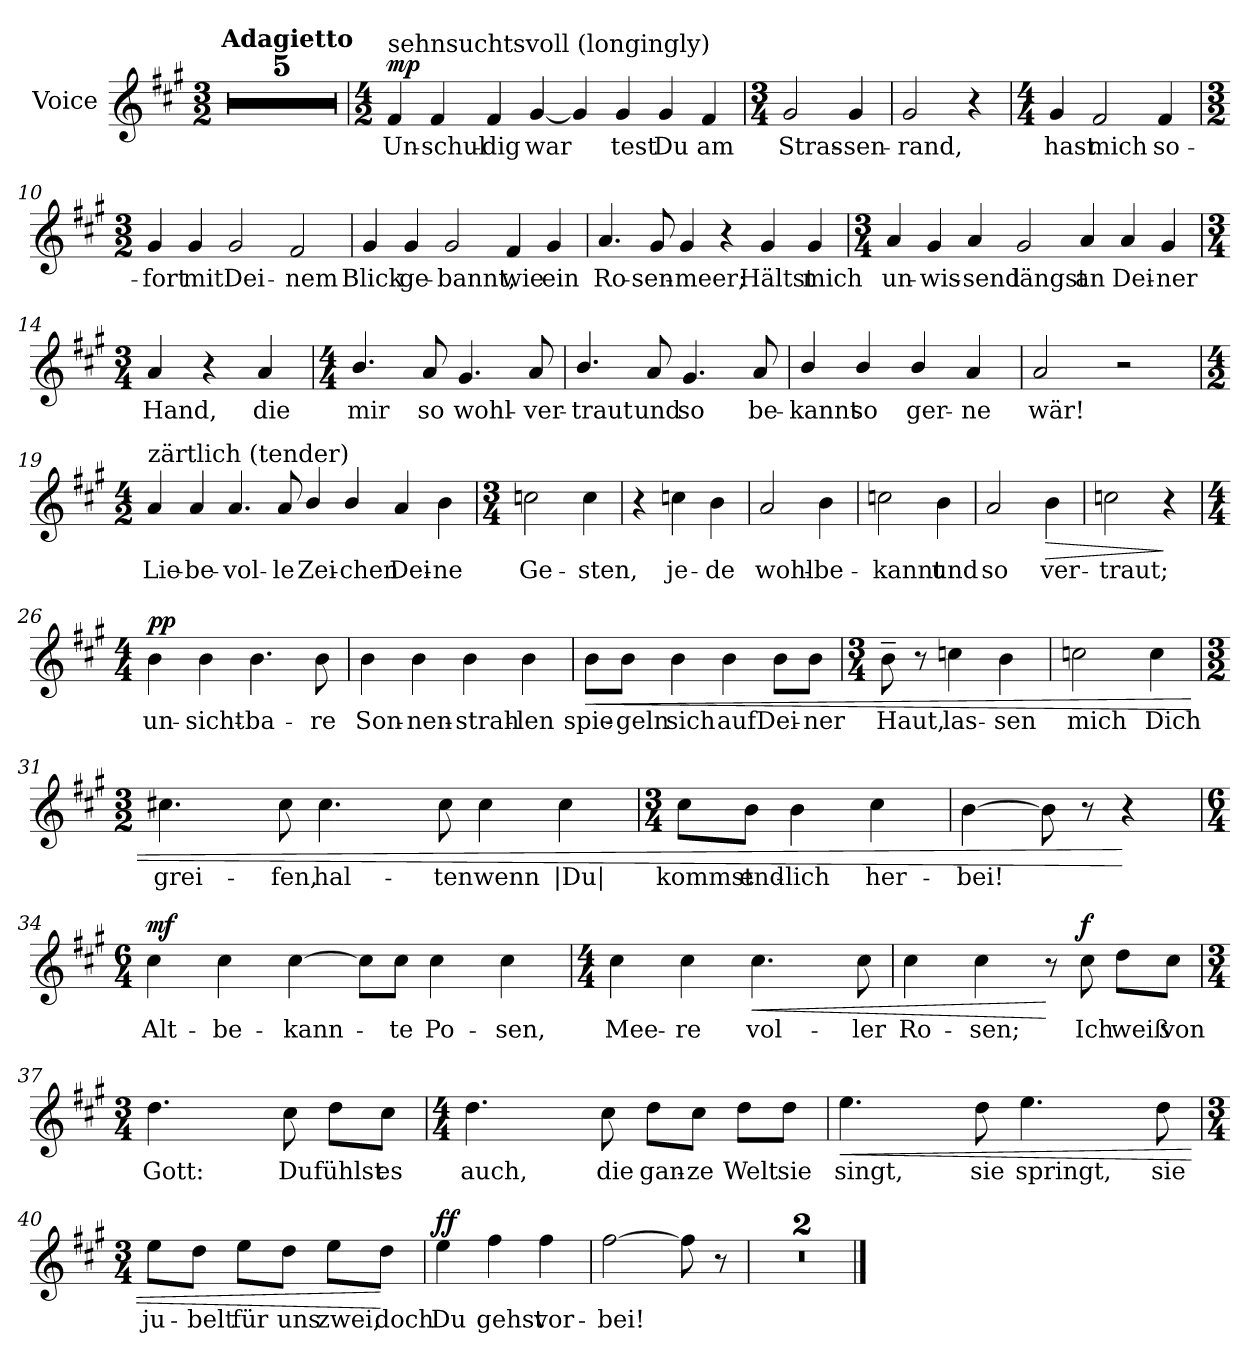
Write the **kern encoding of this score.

**kern	**text	**dynam
*part1	*part1	*part1
*staff1	*staff1	*staff1
*I"Voice	*	*
*I'V.	*	*
*clefG2	*	*
*k[f#c#g#]	*	*
*f#:	*	*
*M3/2	*	*
*MM72	*	*
=1	=1	=1
!LO:TX:a:B:t=Adagietto	!	!
1.r	.	.
=2	=2	=2
1.r	.	.
=3	=3	=3
1.r	.	.
=4	=4	=4
1.r	.	.
=5	=5	=5
1.r	.	.
=6	=6	=6
*M4/2	*	*
!LO:TX:a:t=sehnsuchtsvoll (longingly)	!	!
!	!LO:LY:b	!LO:DY:a
4f#/	Un-	mp
!	!LO:LY:b	!
4f#/	-schul-	.
!	!LO:LY:b	!
4f#/	-dig	.
!	!LO:LY:b	!
[<4g#/	war	.
4g#/]	.	.
!	!LO:LY:b	!
4g#/	test	.
!	!LO:LY:b	!
4g#/	Du	.
!	!LO:LY:b	!
4f#/	am	.
=7	=7	=7
*M3/4	*	*
!	!LO:LY:b	!
2g#/	Stras-	.
!	!LO:LY:b	!
4g#/	-sen-	.
!!LO:LB:g=z
=8	=8	=8
!	!LO:LY:b	!
2g#/	-rand,	.
4r	.	.
=9	=9	=9
*M4/4	*	*
!	!LO:LY:b	!
4g#/	hast	.
!	!LO:LY:b	!
2f#/	mich	.
!	!LO:LY:b	!
4f#/	so-	.
=10	=10	=10
*M3/2	*	*
!	!LO:LY:b	!
4g#/	-fort	.
!	!LO:LY:b	!
4g#/	mit	.
!	!LO:LY:b	!
2g#/	Dei-	.
!	!LO:LY:b	!
2f#/	-nem	.
=11	=11	=11
!	!LO:LY:b	!
4g#/	Blick	.
!	!LO:LY:b	!
4g#/	ge-	.
!	!LO:LY:b	!
2g#/	-bannt,	.
!	!LO:LY:b	!
4f#/	wie	.
!	!LO:LY:b	!
4g#/	ein	.
!!LO:LB:g=z
=12	=12	=12
!	!LO:LY:b	!
4.a/	Ro-	.
!	!LO:LY:b	!
8g#/	-sen-	.
!	!LO:LY:b	!
4g#/	-meer;	.
4r	.	.
!	!LO:LY:b	!
4g#/	Hältst	.
!	!LO:LY:b	!
4g#/	mich	.
=13	=13	=13
*M3/4+5/4	*	*
!	!LO:LY:b	!
4a/	un-	.
!	!LO:LY:b	!
4g#/	-wis-	.
!	!LO:LY:b	!
4a/	-send	.
!	!LO:LY:b	!
2g#/	längst	.
!	!LO:LY:b	!
4a/	an	.
!	!LO:LY:b	!
4a/	Dei-	.
!	!LO:LY:b	!
4g#/	-ner	.
!!LO:LB:g=z
=14	=14	=14
*M3/4	*	*
!	!LO:LY:b	!
4a/	Hand,	.
4r	.	.
!	!LO:LY:b	!
4a/	die	.
=15	=15	=15
*M4/4	*	*
!	!LO:LY:b	!
4.b/	mir	.
!	!LO:LY:b	!
8a/	so	.
!	!LO:LY:b	!
4.g#/	wohl-	.
!	!LO:LY:b	!
8a/	-ver-	.
=16	=16	=16
!	!LO:LY:b	!
4.b/	-traut	.
!	!LO:LY:b	!
8a/	und	.
!	!LO:LY:b	!
4.g#/	so	.
!	!LO:LY:b	!
8a/	be-	.
=17	=17	=17
!	!LO:LY:b	!
4b/	-kannt	.
!	!LO:LY:b	!
4b/	so	.
!	!LO:LY:b	!
4b/	ger-	.
!	!LO:LY:b	!
4a/	-ne	.
!!LO:LB:g=z
=18	=18	=18
!	!LO:LY:b	!
2a/	wär!	.
2r	.	.
=19	=19	=19
*M4/2	*	*
!LO:TX:a:t=zärtlich (tender)	!	!
!	!LO:LY:b	!
4a/	Lie-	.
!	!LO:LY:b	!
4a/	-be-	.
!	!LO:LY:b	!
4.a/	-vol-	.
!	!LO:LY:b	!
8a/	-le	.
!	!LO:LY:b	!
4b/	Zei-	.
!	!LO:LY:b	!
4b/	-chen	.
!	!LO:LY:b	!
4a/	Dei-	.
!	!LO:LY:b	!
4b\	-ne	.
=20	=20	=20
*M3/4	*	*
!	!LO:LY:b	!
2ccn\	Ge-	.
!	!LO:LY:b	!
4cc\	-sten,	.
=21	=21	=21
4r	.	.
!	!LO:LY:b	!
4ccn\	je-	.
!	!LO:LY:b	!
4b\	-de	.
!!LO:LB:g=z
=22	=22	=22
!	!LO:LY:b	!
2a/	wohl-	.
!	!LO:LY:b	!
4b\	-be-	.
=23	=23	=23
!	!LO:LY:b	!
2ccn\	-kannt	.
!	!LO:LY:b	!
4b\	und	.
=24	=24	=24
!	!LO:LY:b	!
2a/	so	.
!	!LO:LY:b	!LO:HP:b
4b\	ver-	>
=25	=25	=25
!	!LO:LY:b	!
2ccn\	-traut;	.
4r	.	]
=26	=26	=26
*M4/4	*	*
!	!LO:LY:b	!LO:DY:a
4b\	un-	pp
!	!LO:LY:b	!
4b\	-sicht-	.
!	!LO:LY:b	!
4.b\	-ba-	.
!	!LO:LY:b	!
8b\	-re	.
!!LO:LB:g=z
=27	=27	=27
!	!LO:LY:b	!
4b\	Son-	.
!	!LO:LY:b	!
4b\	-nen-	.
!	!LO:LY:b	!
4b\	-strah-	.
!	!LO:LY:b	!
4b\	-len	.
=28	=28	=28
!	!LO:LY:b	!LO:HP:b
8b\L	spie-	<
!	!LO:LY:b	!
8b\J	-geln	.
!	!LO:LY:b	!
4b\	sich	.
!	!LO:LY:b	!
4b\	auf	.
!	!LO:LY:b	!
8b\L	Dei-	.
!	!LO:LY:b	!
8b\J	-ner	.
=29	=29	=29
*M3/4	*	*
!	!LO:LY:b	!
8b~>\	Haut,	.
8r	.	.
!	!LO:LY:b	!
4ccn\	las-	.
!	!LO:LY:b	!
4b\	-sen	.
=30	=30	=30
!	!LO:LY:b	!
2ccn\	mich	.
!	!LO:LY:b	!
4cc\	Dich	.
!!LO:LB:g=z
=31	=31	=31
*M3/2	*	*
!LO:TX:a:B:t=poco accel.	!	!
!	!LO:LY:b	!
*^	*	*
*	*^	*	*
*	*	*^	*	*
*	*	*	*^	*	*
*	*	*	*	*^	*	*
*	*	*	*	*	*^	*	*
*	*	*	*	*	*	*^	*	*
*	*	*	*	*	*	*	*^	*	*
*	*	*	*	*	*	*	*	*^	*	*
*	*	*	*	*	*	*	*	*	*^	*	*
*	*	*	*	*	*	*	*	*	*	*^	*	*
*	*	*	*	*	*	*	*	*	*	*	*^	*	*
*	*	*	*	*	*	*	*	*	*	*	*	*^	*	*
4.cc#X\	16ryy	8ryy	8.ryy	4ryy	4ryy	4..ryy	2ryy	2ryy	2ryy	2.ryy	2ryy	2...ryy	1ryy	grei-	.
.	1ryy	.	.	.	.	.	.	.	.	.	.	.	.	.	.
.	.	1ryy	.	.	.	.	.	.	.	.	.	.	.	.	.
.	.	.	1ryy	.	.	.	.	.	.	.	.	.	.	.	.
.	.	.	.	1ryy	16ryy	.	.	.	.	.	.	.	.	.	.
.	.	.	.	.	1ryy	.	.	.	.	.	.	.	.	.	.
!	!	!	!	!	!	!	!	!	!	!	!	!	!	!LO:LY:b	!
8cc#\	.	.	.	.	.	.	.	.	.	.	.	.	.	-fen,	.
.	.	.	.	.	.	1ryy	.	.	.	.	.	.	.	.	.
!	!	!	!	!	!	!	!	!	!	!	!	!	!	!LO:LY:b	!
4.cc#\	.	.	.	.	.	.	16ryy	8ryy	8.ryy	.	4ryy	.	.	hal-	.
.	.	.	.	.	.	.	2...ryy	.	.	.	.	.	.	.	.
.	.	.	.	.	.	.	.	2..ryy	.	.	.	.	.	.	.
.	.	.	.	.	.	.	.	.	2ryy	.	.	.	.	.	.
.	.	.	.	.	.	.	.	.	.	2.ryy	16ryy	.	.	.	.
.	.	.	.	.	.	.	.	.	.	.	2ryy	.	.	.	.
!	!	!	!	!	!	!	!	!	!	!	!	!	!	!LO:LY:b	!
8cc#\	.	.	.	.	.	.	.	.	.	.	.	.	.	-ten	.
.	.	.	.	.	.	.	.	.	.	.	.	2ryy	.	.	.
!	!	!	!	!	!	!	!	!	!	!	!	!	!	!LO:LY:b	!
4cc#\	.	.	.	.	.	.	.	.	.	.	.	.	4.ryy	wenn	.
.	4..ryy	.	.	.	.	.	.	.	.	.	.	.	.	.	.
.	.	4.ryy	.	.	.	.	.	.	.	.	.	.	.	.	.
.	.	.	4ryy	.	.	.	.	.	4ryy	.	.	.	.	.	.
!	!	!	!	!	!	!	!	!	!	!	!	!	!	!LO:LY:b	!
4cc#\	.	.	.	4ryy	.	.	.	.	.	.	.	.	.	|Du|	.
.	.	.	.	.	8.ryy	.	.	.	.	.	8.ryy	.	.	.	.
.	.	.	.	.	.	.	.	.	.	.	.	.	8ryy	.	.
.	.	.	16ryy	.	.	16ryy	.	.	16ryy	.	.	16ryy	.	.	.
*v	*v	*v	*v	*v	*v	*v	*v	*v	*v	*v	*v	*v	*v	*	*
=32	=32	=32
*M3/4	*	*
*^	*	*
*	*^	*	*
*	*	*^	*	*
*	*	*	*^	*	*
*	*	*	*	*^	*	*
*	*	*	*	*	*^	*	*
*	*	*	*	*	*	*^	*	*
*	*	*	*	*	*	*	*^	*	*
*	*	*	*	*	*	*	*	*^	*	*
*	*	*	*	*	*	*	*	*	*^	*	*
*	*	*	*	*	*	*	*	*	*	*^	*	*
*	*	*	*	*	*	*	*	*	*	*	*^	*	*
*	*	*	*	*	*	*	*	*	*	*	*	*^	*	*
!	!	!	!	!	!	!	!	!	!	!	!	!	!	!LO:LY:b	!
*	*	*	*	*	*	*v	*v	*v	*v	*v	*v	*v	*v	*	*
8cc#\L	16ryy	8.ryy	4ryy	4.ryy	4..ryy	2ryy	kommst	.
.	2ryy	.	.	.	.	.	.	.
!	!	!	!	!	!	!	!LO:LY:b	!
8b\J	.	.	.	.	.	.	end-	.
.	.	2ryy	.	.	.	.	.	.
!	!	!	!	!	!	!	!LO:LY:b	!
4b\	.	.	16ryy	.	.	.	-lich	.
.	.	.	4..ryy	.	.	.	.	.
.	.	.	.	4.ryy	.	.	.	.
.	.	.	.	.	4ryy	.	.	.
!	!	!	!	!	!	!	!LO:LY:b	!
4cc#\	.	.	.	.	.	8ryy	her-	.
.	8.ryy	.	.	.	.	.	.	.
.	.	.	.	.	.	8ryy	.	.
.	.	16ryy	.	.	16ryy	.	.	.
=33	=33	=33	=33	=33	=33	=33	=33	=33
!	!	!	!	!	!	!	!LO:LY:b	!
*	*	*	*	*	*v	*v	*	*
[>4b\	16ryy	8ryy	8.ryy	4ryy	4..ryy	-bei!	.
.	2ryy	.	.	.	.	.	.
.	.	2ryy	.	.	.	.	.
.	.	.	2ryy	.	.	.	.
8b\]	.	.	.	16ryy	.	.	.
.	.	.	.	4..ryy	.	.	.
8r	.	.	.	.	.	.	.
.	.	.	.	.	4ryy	.	.
4r	.	.	.	.	.	.	[
.	8.ryy	.	.	.	.	.	.
.	.	8ryy	.	.	.	.	.
.	.	.	16ryy	.	16ryy	.	.
*v	*v	*v	*v	*v	*v	*	*
!!LO:PB:g=z
=34	=34	=34
*M6/4	*	*
*^	*	*
*	*^	*	*
*	*	*^	*	*
*	*	*	*^	*	*
*	*	*	*	*^	*	*
!	!	!	!	!	!	!LO:LY:b	!LO:DY:a
*^	*^	*^	*^	*^	*^	*	*
4cc#\	16ryy	8ryy	8.ryy	4ryy	4.ryy	4..ryy	2ryy	2ryy	2ryy	2ryy	2...ryy	Alt-	mf
.	1ryy	.	.	.	.	.	.	.	.	.	.	.	.
.	.	1ryy	.	.	.	.	.	.	.	.	.	.	.
.	.	.	1ryy	.	.	.	.	.	.	.	.	.	.
!	!	!	!	!	!	!	!	!	!	!	!	!LO:LY:b	!
4cc#\	.	.	.	16ryy	.	.	.	.	.	.	.	-be-	.
.	.	.	.	1ryy	.	.	.	.	.	.	.	.	.
.	.	.	.	.	1ryy	.	.	.	.	.	.	.	.
.	.	.	.	.	.	1ryy	.	.	.	.	.	.	.
!	!	!	!	!	!	!	!	!	!	!	!	!LO:LY:b	!
[>4cc#\	.	.	.	.	.	.	16ryy	8ryy	8.ryy	4ryy	.	-kann-	.
.	.	.	.	.	.	.	2...ryy	.	.	.	.	.	.
.	.	.	.	.	.	.	.	2..ryy	.	.	.	.	.
.	.	.	.	.	.	.	.	.	2ryy	.	.	.	.
8cc#\L]	.	.	.	.	.	.	.	.	.	16ryy	.	.	.
.	.	.	.	.	.	.	.	.	.	2ryy	.	.	.
!	!	!	!	!	!	!	!	!	!	!	!	!LO:LY:b	!
8cc#\J	.	.	.	.	.	.	.	.	.	.	.	-te	.
.	.	.	.	.	.	.	.	.	.	.	2ryy	.	.
!	!	!	!	!	!	!	!	!	!	!	!	!LO:LY:b	!
4cc#\	.	.	.	.	.	.	.	.	.	.	.	Po-	.
.	4..ryy	.	.	.	.	.	.	.	.	.	.	.	.
.	.	4.ryy	.	.	.	.	.	.	.	.	.	.	.
.	.	.	4ryy	.	.	.	.	.	4ryy	.	.	.	.
!	!	!	!	!	!	!	!	!	!	!	!	!LO:LY:b	!
4cc#\	.	.	.	.	.	.	.	.	.	.	.	-sen,	.
.	.	.	.	8.ryy	.	.	.	.	.	8.ryy	.	.	.
.	.	.	.	.	8ryy	.	.	.	.	.	.	.	.
.	.	.	16ryy	.	.	16ryy	.	.	16ryy	.	16ryy	.	.
*v	*v	*v	*v	*v	*v	*v	*v	*v	*v	*v	*v	*	*
=35	=35	=35
*M4/4	*	*
*^	*	*
*	*^	*	*
*	*	*^	*	*
*	*	*	*^	*	*
*	*	*	*	*^	*	*
*	*	*	*	*	*^	*	*
*	*	*	*	*	*	*^	*	*
*	*	*	*	*	*	*	*^	*	*
*	*	*	*	*	*	*	*	*^	*	*
*	*	*	*	*	*	*	*	*	*^	*	*
*	*	*	*	*	*	*	*	*	*	*^	*	*
!	!	!	!	!	!	!	!	!	!	!	!	!LO:LY:b	!
*	*	*	*	*	*	*	*	*	*v	*v	*v	*	*
4cc#\	16ryy	8ryy	8.ryy	4ryy	4.ryy	4..ryy	2ryy	2ryy	2.ryy	Mee-	.
.	2...ryy	.	.	.	.	.	.	.	.	.	.
.	.	2..ryy	.	.	.	.	.	.	.	.	.
.	.	.	2ryy	.	.	.	.	.	.	.	.
!	!	!	!	!	!	!	!	!	!	!LO:LY:b	!
4cc#\	.	.	.	16ryy	.	.	.	.	.	-re	.
.	.	.	.	2ryy	.	.	.	.	.	.	.
.	.	.	.	.	2ryy	.	.	.	.	.	.
.	.	.	.	.	.	2ryy	.	.	.	.	.
!	!	!	!	!	!	!	!	!	!	!LO:LY:b	!LO:HP:b
4.cc#\	.	.	.	.	.	.	16ryy	8ryy	.	vol-	<
.	.	.	.	.	.	.	4..ryy	.	.	.	.
.	.	.	.	.	.	.	.	4.ryy	.	.	.
.	.	.	4ryy	.	.	.	.	.	.	.	.
.	.	.	.	.	.	.	.	.	4ryy	.	.
.	.	.	.	8.ryy	.	.	.	.	.	.	.
!	!	!	!	!	!	!	!	!	!	!LO:LY:b	!
8cc#\	.	.	.	.	8ryy	.	.	.	.	-ler	.
.	.	.	16ryy	.	.	16ryy	.	.	.	.	.
=36	=36	=36	=36	=36	=36	=36	=36	=36	=36	=36	=36
!	!	!	!	!	!	!	!	!	!	!LO:LY:b	!
*	*	*	*	*	*	*	*v	*v	*v	*	*
4cc#\	16ryy	8ryy	8.ryy	4ryy	4.ryy	4..ryy	2ryy	Ro-	.
.	2...ryy	.	.	.	.	.	.	.	.
.	.	2..ryy	.	.	.	.	.	.	.
.	.	.	2ryy	.	.	.	.	.	.
!	!	!	!	!	!	!	!	!LO:LY:b	!
4cc#\	.	.	.	16ryy	.	.	.	-sen;	.
.	.	.	.	2ryy	.	.	.	.	.
.	.	.	.	.	2ryy	.	.	.	.
.	.	.	.	.	.	2ryy	.	.	.
8r	.	.	.	.	.	.	16ryy	.	[
.	.	.	.	.	.	.	4..ryy	.	.
!	!	!	!	!	!	!	!	!LO:LY:b	!LO:DY:a
8cc#\	.	.	.	.	.	.	.	-Ich	f
.	.	.	4ryy	.	.	.	.	.	.
!	!	!	!	!	!	!	!	!LO:LY:b	!
8dd\L	.	.	.	.	.	.	.	weiß	.
.	.	.	.	8.ryy	.	.	.	.	.
!	!	!	!	!	!	!	!	!LO:LY:b	!
8cc#\J	.	.	.	.	8ryy	.	.	von	.
.	.	.	16ryy	.	.	16ryy	.	.	.
*v	*v	*v	*v	*v	*v	*v	*v	*	*
!!LO:LB:g=z
=37	=37	=37
*M3/4	*	*
*^	*	*
*	*^	*	*
*	*	*^	*	*
*	*	*	*^	*	*
*	*	*	*	*^	*	*
*	*	*	*	*	*^	*	*
*	*	*	*	*	*	*^	*	*
!	!	!	!	!	!	!	!	!LO:LY:b	!
*	*	*	*	*	*	*v	*v	*	*
4.dd\	16ryy	8ryy	8.ryy	4ryy	4ryy	4..ryy	Gott:	.
.	2ryy	.	.	.	.	.	.	.
.	.	2ryy	.	.	.	.	.	.
.	.	.	2ryy	.	.	.	.	.
.	.	.	.	2ryy	16ryy	.	.	.
.	.	.	.	.	4..ryy	.	.	.
!	!	!	!	!	!	!	!LO:LY:b	!
8cc#\	.	.	.	.	.	.	Du	.
.	.	.	.	.	.	4ryy	.	.
!	!	!	!	!	!	!	!LO:LY:b	!
8dd\L	.	.	.	.	.	.	fühlst	.
.	8.ryy	.	.	.	.	.	.	.
!	!	!	!	!	!	!	!LO:LY:b	!
8cc#\J	.	8ryy	.	.	.	.	es	.
.	.	.	16ryy	.	.	16ryy	.	.
*v	*v	*v	*v	*v	*v	*v	*	*
=38	=38	=38
*M4/4	*	*
*^	*	*
*	*^	*	*
*	*	*^	*	*
*	*	*	*^	*	*
*	*	*	*	*^	*	*
*	*	*	*	*	*^	*	*
!	!	!	!	!	!	!	!LO:LY:b	!
*	*	*	*	*	*	*^	*	*
4.dd\	16ryy	8ryy	8.ryy	4ryy	4ryy	4..ryy	2ryy	auch,	.
.	2...ryy	.	.	.	.	.	.	.	.
.	.	2..ryy	.	.	.	.	.	.	.
.	.	.	2ryy	.	.	.	.	.	.
.	.	.	.	2.ryy	16ryy	.	.	.	.
.	.	.	.	.	2ryy	.	.	.	.
!	!	!	!	!	!	!	!	!LO:LY:b	!
8cc#\	.	.	.	.	.	.	.	die	.
.	.	.	.	.	.	2ryy	.	.	.
!	!	!	!	!	!	!	!	!LO:LY:b	!
8dd\L	.	.	.	.	.	.	16ryy	gan-	.
.	.	.	.	.	.	.	4..ryy	.	.
!	!	!	!	!	!	!	!	!LO:LY:b	!
8cc#\J	.	.	.	.	.	.	.	-ze	.
.	.	.	4ryy	.	.	.	.	.	.
!	!	!	!	!	!	!	!	!LO:LY:b	!
8dd\L	.	.	.	.	.	.	.	Welt	.
.	.	.	.	.	8.ryy	.	.	.	.
!	!	!	!	!	!	!	!	!LO:LY:b	!
8dd\J	.	.	.	.	.	.	.	sie	.
.	.	.	16ryy	.	.	16ryy	.	.	.
=39	=39	=39	=39	=39	=39	=39	=39	=39	=39
!	!	!	!	!	!	!	!	!LO:LY:b	!LO:HP:b
*	*	*	*	*	*	*^	*^	*	*
*	*	*	*	*	*	*	*	*	*	*	*
4.ee\	16ryy	8ryy	8.ryy	4ryy	4ryy	4..ryy	2ryy	2ryy	2.ryy	singt,	<
.	2...ryy	.	.	.	.	.	.	.	.	.	.
.	.	2..ryy	.	.	.	.	.	.	.	.	.
.	.	.	2ryy	.	.	.	.	.	.	.	.
.	.	.	.	2.ryy	16ryy	.	.	.	.	.	.
.	.	.	.	.	2ryy	.	.	.	.	.	.
!	!	!	!	!	!	!	!	!	!	!LO:LY:b	!
8dd\	.	.	.	.	.	.	.	.	.	sie	.
.	.	.	.	.	.	2ryy	.	.	.	.	.
!	!	!	!	!	!	!	!	!	!	!LO:LY:b	!
4.ee\	.	.	.	.	.	.	16ryy	8ryy	.	springt,	.
.	.	.	.	.	.	.	4..ryy	.	.	.	.
.	.	.	.	.	.	.	.	4.ryy	.	.	.
.	.	.	4ryy	.	.	.	.	.	.	.	.
.	.	.	.	.	.	.	.	.	4ryy	.	.
.	.	.	.	.	8.ryy	.	.	.	.	.	.
!	!	!	!	!	!	!	!	!	!	!LO:LY:b	!
8dd\	.	.	.	.	.	.	.	.	.	sie	.
.	.	.	16ryy	.	.	16ryy	.	.	.	.	.
*v	*v	*v	*v	*v	*v	*v	*v	*v	*v	*	*
!!LO:LB:g=z
=40	=40	=40
*M3/4	*	*
*^	*	*
*	*^	*	*
*	*	*^	*	*
*	*	*	*^	*	*
*	*	*	*	*^	*	*
*	*	*	*	*	*^	*	*
*	*	*	*	*	*	*^	*	*
*	*	*	*	*	*	*	*^	*	*
*	*	*	*	*	*	*	*	*^	*	*
!	!	!	!	!	!	!	!	!	!	!LO:LY:b	!
*	*	*	*	*v	*v	*v	*v	*v	*v	*	*
8ee\L	16ryy	8.ryy	4ryy	4..ryy	ju-	.
.	2ryy	.	.	.	.	.
!	!	!	!	!	!LO:LY:b	!
8dd\J	.	.	.	.	-belt	.
.	.	2ryy	.	.	.	.
!	!	!	!	!	!LO:LY:b	!
8ee\L	.	.	16ryy	.	für	.
.	.	.	4..ryy	.	.	.
!	!	!	!	!	!LO:LY:b	!
8dd\J	.	.	.	.	uns	.
.	.	.	.	4ryy	.	.
!	!	!	!	!	!LO:LY:b	!
8ee\L	.	.	.	.	zwei,	.
.	8.ryy	.	.	.	.	.
!	!	!	!	!	!LO:LY:b	!
8dd\J	.	.	.	.	doch	[
.	.	16ryy	.	16ryy	.	.
*v	*v	*v	*v	*v	*	*
=41	=41	=41
*MM76	*	*
*^	*	*
*	*^	*	*
*	*	*^	*	*
*	*	*	*^	*	*
!	!	!	!	!	!LO:LY:b	!LO:DY:a
*v	*v	*v	*v	*v	*	*
4ee\	Du	ff
!	!LO:LY:b	!
4ff#\	gehst	.
!	!LO:LY:b	!
4ff#\	vor-	.
=42	=42	=42
!	!LO:LY:b	!
[>2ff#\	-bei!	.
8ff#\]	.	.
8r	.	.
=43	=43	=43
2.r	.	.
=44	=44	=44
2.r	.	.
==	==	==
*-	*-	*-
